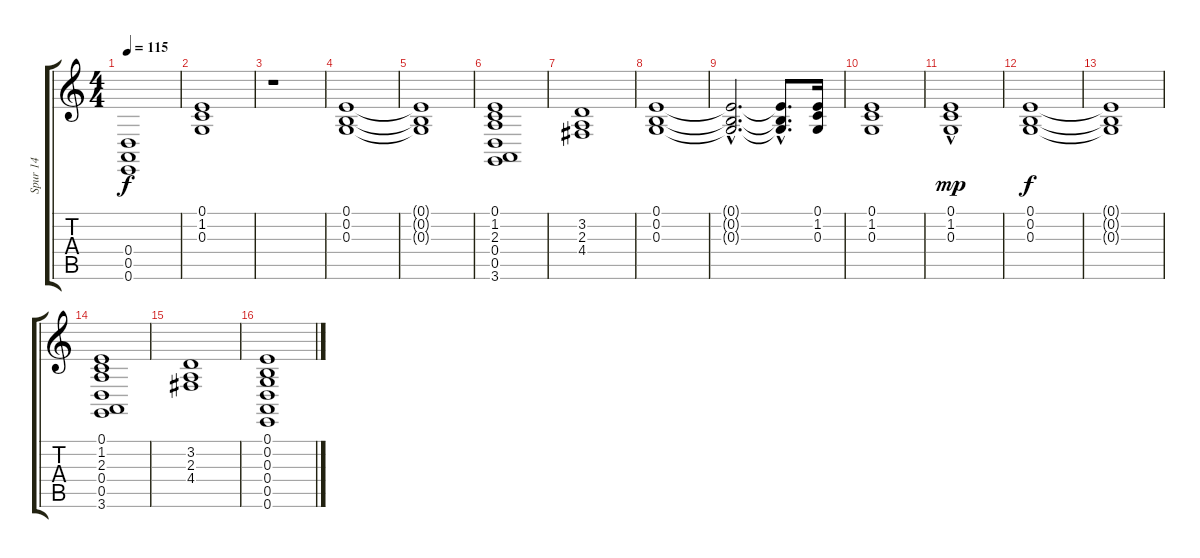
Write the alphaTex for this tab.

\track ("Spur 14" "Spur 14") {instrument stringensemble2}
\staff {score tabs}
\tuning (E4 B3 G3 D3 A2 E2) {hide}
\ts (4 4)
\tempo 115
\clef g2
\ks c
(0.4{t} 0.5{t} 0.6{t}).1{dy f} |
(0.1 1.2 0.3).1 |
r.1 |
(0.1 0.2 0.3).1 |
(0.1{t} 0.2{t} 0.3{t}).1 |
(0.1 1.2 2.3 0.4 0.5 3.6).1 |
(3.2 2.3 4.4).1 |
(0.1 0.2 0.3).1 |
(0.1{hac t} 0.2{hac t} 0.3{hac t}).2{d} (0.1{hac t} 0.2{hac t} 0.3{hac t}).8{d} (0.1 1.2 0.3).16 |
(0.1 1.2 0.3).1 |
(0.1 1.2 0.3{hac}).1{dy mp} |
(0.1 0.2 0.3).1{dy f} |
(0.1{t} 0.2{t} 0.3{t}).1 |
(0.1 1.2 2.3 0.4 0.5 3.6).1 |
(3.2 2.3 4.4).1 |
(0.1 0.2 0.3 0.4 0.5 0.6).1
